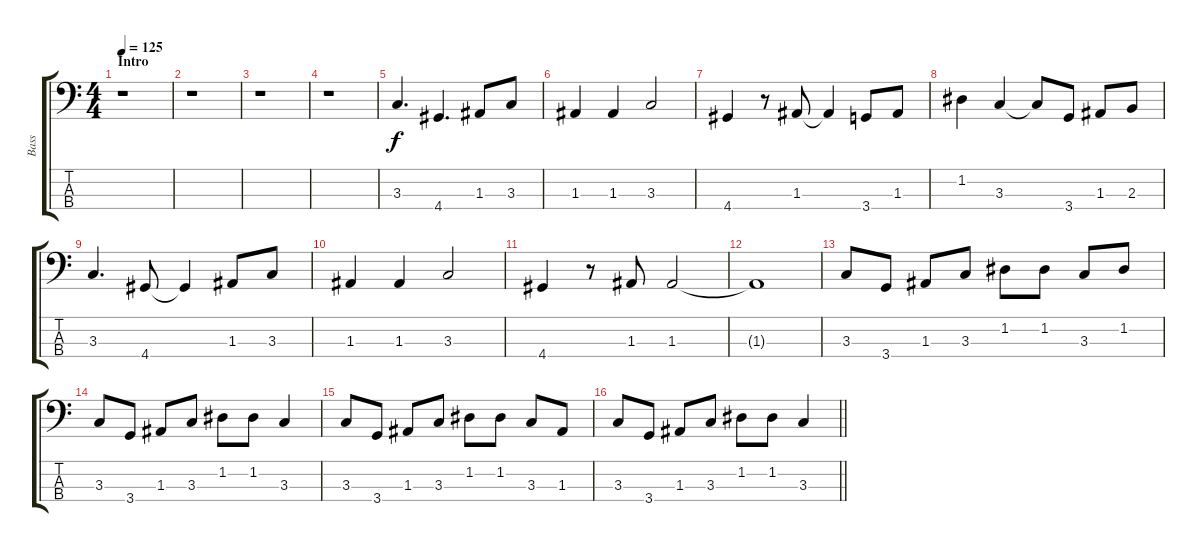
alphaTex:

\track ("Bass" "Bass") {instrument electricbassfinger}
\staff {score tabs}
\tuning (G2 D2 A1 E1) {hide}
\ts (4 4)
\section ("" "Intro")
\tempo 125
\clef f4
\ks c
r.1{dy f instrument electricbassfinger} |
r.1 |
r.1 |
r.1 |
3.3.4{d} 4.4.4{d} 1.3.8 3.3.8 |
1.3.4 1.3.4 3.3.2 |
4.4.4 r.8 1.3.8 1.3{t}.4 3.4.8 1.3.8 |
1.2.4 3.3.4 3.3{t}.8 3.4.8 1.3.8 2.3.8 |
3.3.4{d} 4.4.8 4.4{t}.4 1.3.8 3.3.8 |
1.3.4 1.3.4 3.3.2 |
4.4.4 r.8 1.3.8 1.3.2 |
1.3{t}.1 |
3.3.8 3.4.8 1.3.8 3.3.8 1.2.8 1.2.8 3.3.8 1.2.8 |
3.3.8 3.4.8 1.3.8 3.3.8 1.2.8 1.2.8 3.3.4 |
3.3.8 3.4.8 1.3.8 3.3.8 1.2.8 1.2.8 3.3.8 1.3.8 |
\barLineRight lightlight
3.3.8 3.4.8 1.3.8 3.3.8 1.2.8 1.2.8 3.3.4
